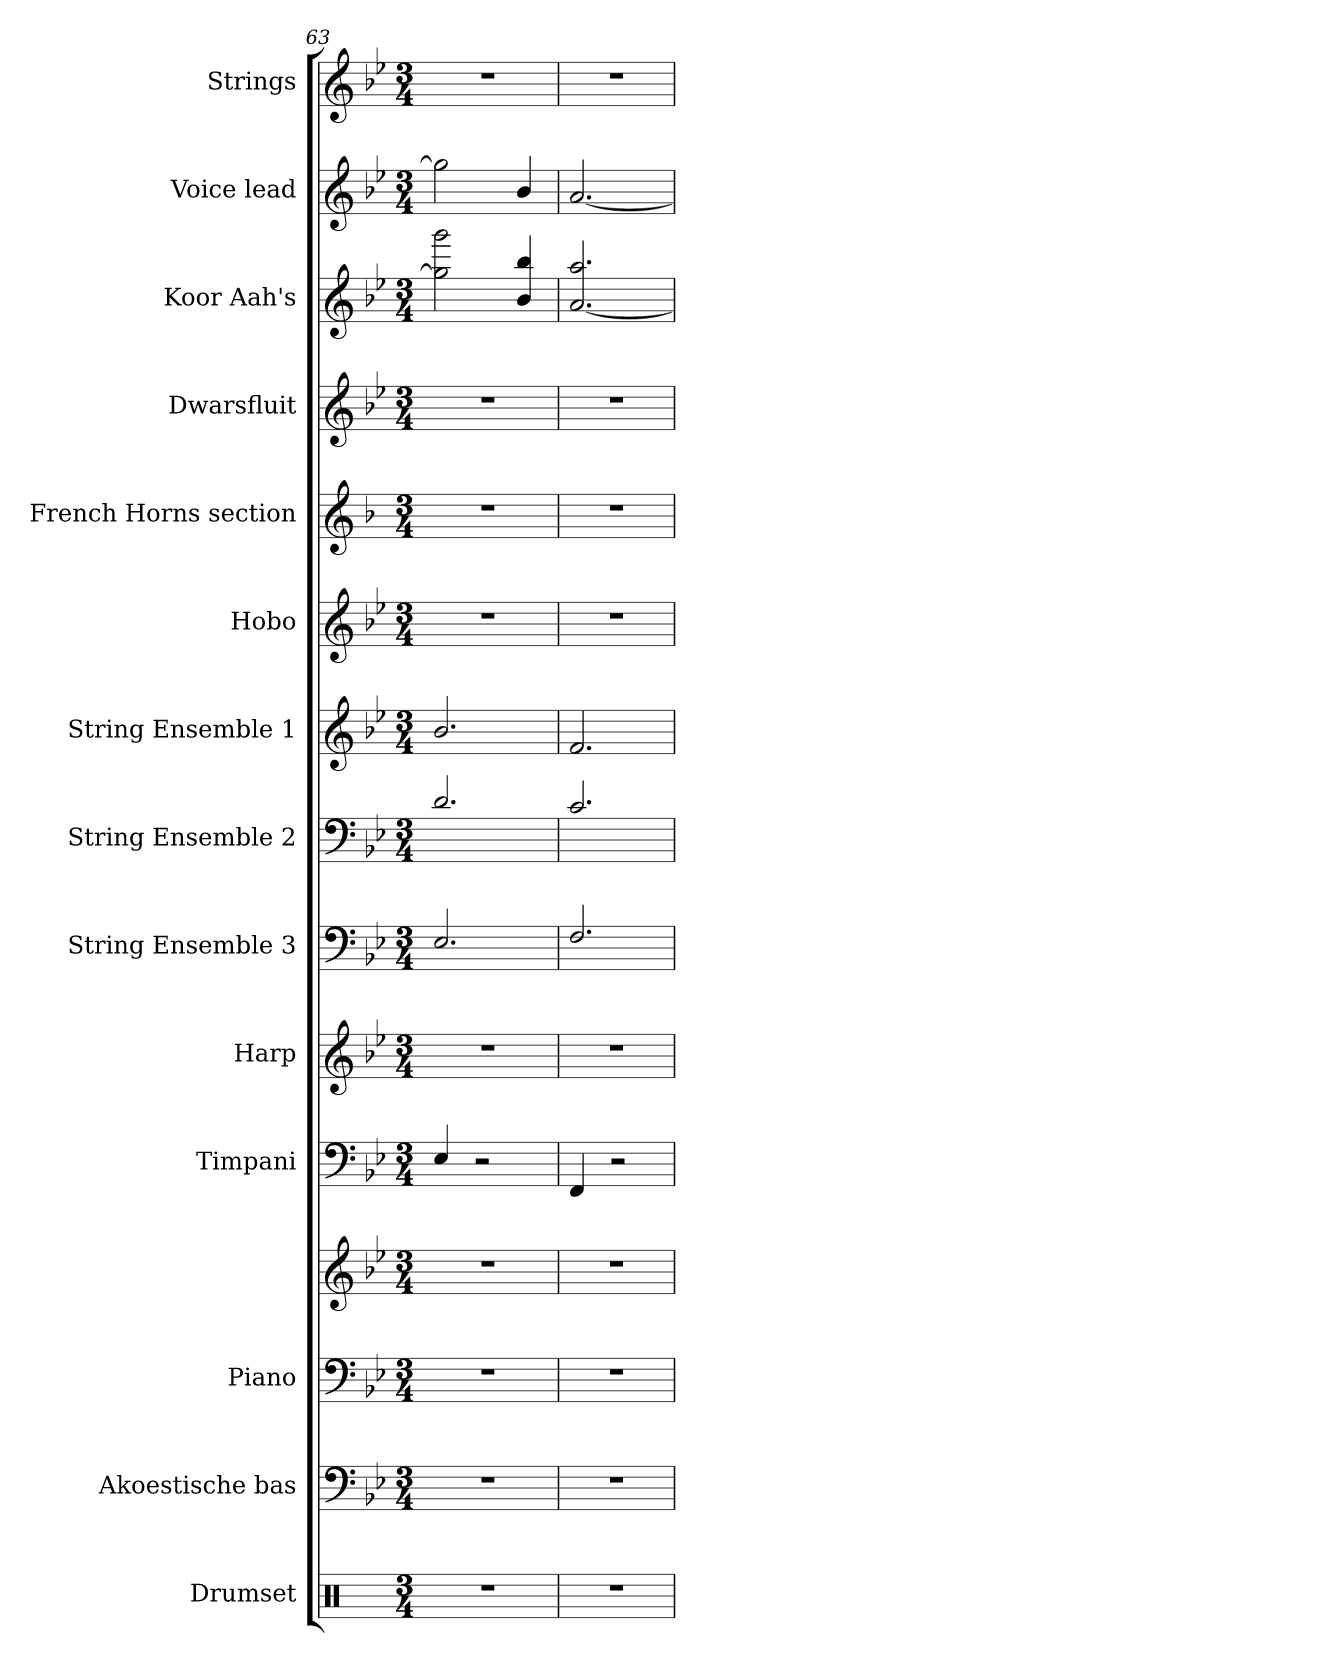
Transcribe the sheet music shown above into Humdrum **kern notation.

**kern	**kern	**kern	**kern	**kern	**kern	**kern	**kern	**kern	**kern	**kern	**kern	**kern	**kern	**kern
*part14	*part13	*part12	*part12	*part11	*part10	*part9	*part8	*part7	*part6	*part5	*part4	*part3	*part2	*part1
*staff15	*staff14	*staff13	*staff12	*staff11	*staff10	*staff9	*staff8	*staff7	*staff6	*staff5	*staff4	*staff3	*staff2	*staff1
*I"Drumset	*I"Akoestische bas	*I"Piano	*	*I"Timpani	*I"Harp	*I"String Ensemble 3	*I"String Ensemble 2	*I"String Ensemble 1	*I"Hobo	*I"French Horns section	*I"Dwarsfluit	*I"Koor Aah's	*I"Voice lead	*I"Strings
*I'D. set	*I'Bas	*I'Piano	*	*I'Timpani	*I'Harp	*I'String Ensemble 3	*I'String Ensemble 2	*I'String Ensemble 1	*I'Hobo	*I'French Horns section	*I'Dwarsfluit	*I'Koor Aah's	*I'Voice lead	*I'Strings
*clefX	*clefF4	*clefF4	*clefG2	*clefF4	*clefG2	*clefF4	*clefF4	*clefG2	*clefG2	*clefG2	*clefG2	*clefG2	*clefG2	*clefG2
*	*ITrd7c12	*	*	*	*	*	*	*	*	*ITrd4c7	*	*	*	*
*k[]	*k[b-e-]	*k[b-e-]	*k[b-e-]	*k[b-e-]	*k[b-e-]	*k[b-e-]	*k[b-e-]	*k[b-e-]	*k[b-e-]	*k[b-e-]	*k[b-e-]	*k[b-e-]	*k[b-e-]	*k[b-e-]
*M3/4	*M3/4	*M3/4	*M3/4	*M3/4	*M3/4	*M3/4	*M3/4	*M3/4	*M3/4	*M3/4	*M3/4	*M3/4	*M3/4	*M3/4
=63	=63	=63	=63	=63	=63	=63	=63	=63	=63	=63	=63	=63	=63	=63
2.r	2.r	2.r	2.r	4E-/	2.r	2.E-/	2.d/	2.b-/	2.r	2.r	2.r	2gg\] 2ggg\	2gg\]	2.r
.	.	.	.	2r	.	.	.	.	.	.	.	.	.	.
.	.	.	.	.	.	.	.	.	.	.	.	4b-/ 4bb-/	4b-/	.
=64	=64	=64	=64	=64	=64	=64	=64	=64	=64	=64	=64	=64	=64	=64
2.r	2.r	2.r	2.r	4FF/	2.r	2.F/	2.c/	2.f/	2.r	2.r	2.r	[2.a/ 2.aa/	[2.a/	2.r
.	.	.	.	2r	.	.	.	.	.	.	.	.	.	.
=	=	=	=	=	=	=	=	=	=	=	=	=	=	=
*-	*-	*-	*-	*-	*-	*-	*-	*-	*-	*-	*-	*-	*-	*-
